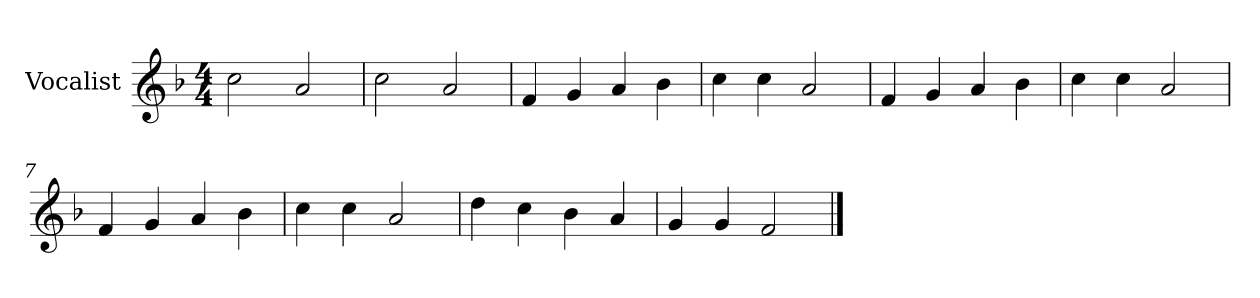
**kern
*part1
*staff1
*I"Vocalist
*k[b-]
*F:
*M4/4
=1
2cc
2a
=2
2cc
2a
=3
4f
4g
4a
4b-
=4
4cc
4cc
2a
=5
4f
4g
4a
4b-
=6
4cc
4cc
2a
=7
4f
4g
4a
4b-
=8
4cc
4cc
2a
=9
4dd
4cc
4b-
4a
=10
4g
4g
2f
==
*-
